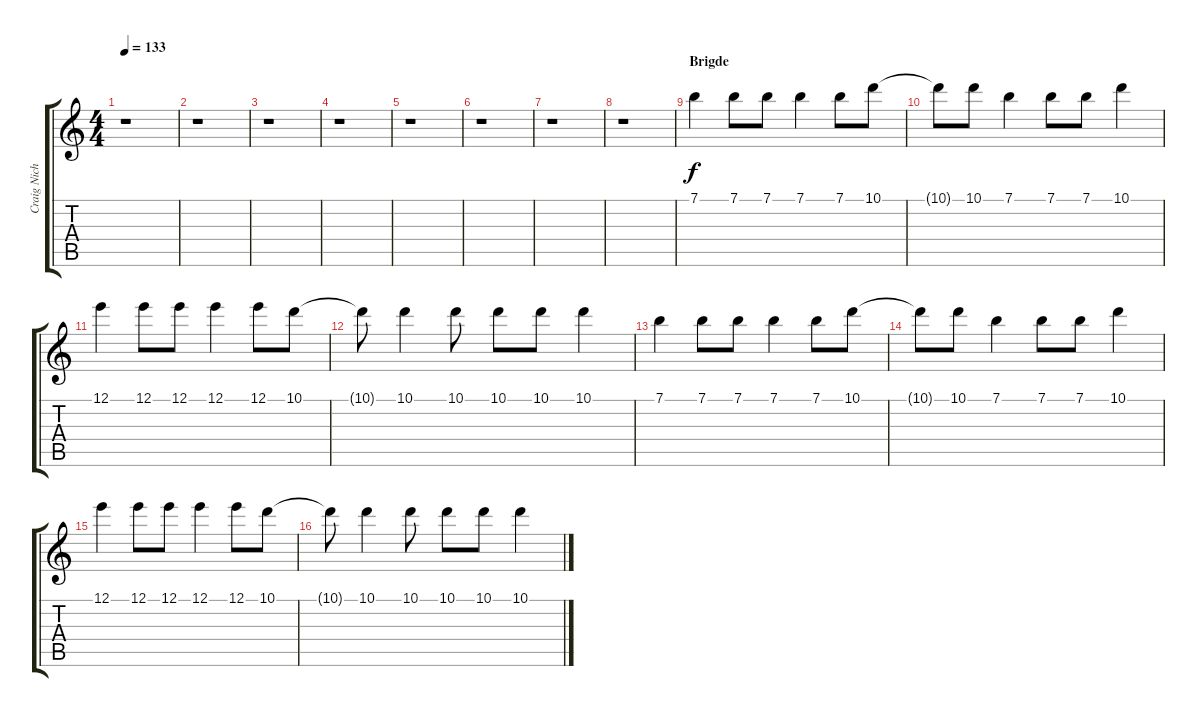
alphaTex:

\track ("Craig Nicholls Dist." "Craig Nich") {instrument distortionguitar}
\staff {score tabs}
\tuning (E4 B3 G3 D3 A2 E2) {hide}
\ts (4 4)
\tempo 133
\clef g2
\ks c
r.1{dy f} |
r.1 |
r.1 |
r.1 |
r.1 |
r.1 |
r.1 |
r.1 |
\section ("" "Brigde")
7.1.4{volume 11} 7.1.8 7.1.8 7.1.4 7.1.8 10.1.8 |
10.1{t}.8 10.1.8 7.1.4 7.1.8 7.1.8 10.1.4 |
12.1.4 12.1.8 12.1.8 12.1.4 12.1.8 10.1.8 |
10.1{t}.8 10.1.4 10.1.8 10.1.8 10.1.8 10.1.4 |
7.1.4 7.1.8 7.1.8 7.1.4 7.1.8 10.1.8 |
10.1{t}.8 10.1.8 7.1.4 7.1.8 7.1.8 10.1.4 |
12.1.4 12.1.8 12.1.8 12.1.4 12.1.8 10.1.8 |
10.1{t}.8 10.1.4 10.1.8 10.1.8 10.1.8 10.1.4
